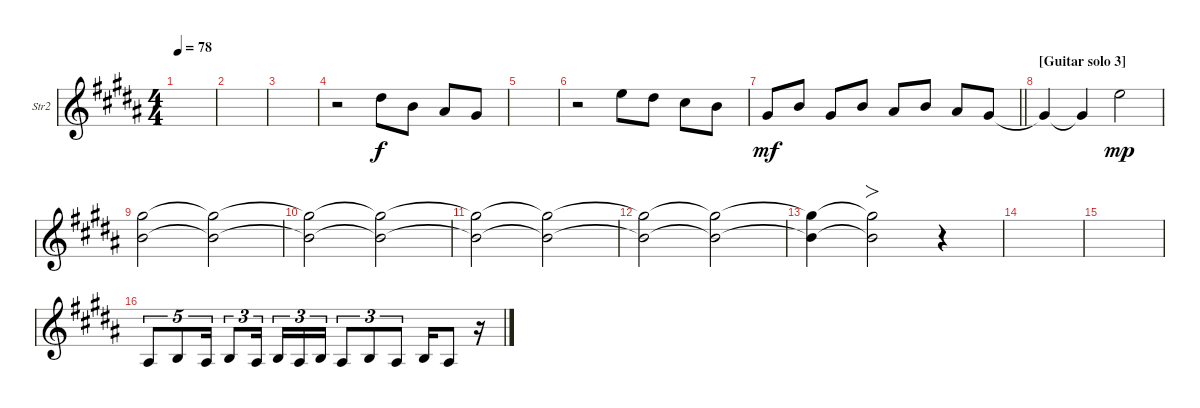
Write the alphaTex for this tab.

\bracketExtendMode groupsimilarinstruments
\firstSystemTrackNameOrientation horizontal
\otherSystemsTrackNameOrientation horizontal
\track ("Strings2" "Str2") {instrument electricguitarclean}
\staff {score}
\tuning (E4 B3 G3 D3 A2 E2)
\displaytranspose 0
\ts (4 4)
\tempo 78
\clef g2
\scale
0.333333
\ks g#minor
|
\scale
0.333333 |
\scale
0.333333 |
\scale
0.333333 r.2 11.1.8{dy f} 7.1.8 6.1.8 9.2.8 |
\scale
0.333333 |
\scale
0.333333 r.2 12.1.8 11.1.8 9.1.8 7.1.8 |
\scale
0.333333
\barLineRight lightlight
9.2.8{dy mf} 7.1.8 9.2.8 7.1.8 6.1.8 7.1.8 6.1.8 4.1.8 |
\section ("" "[Guitar solo 3] ")
\scale
0.333333 4.1{t}.4 4.1{t}.4 12.1.2{dy mp} |
\scale
0.333333 (16.1 12.2).2 (16.1{t} 12.2{t}).2 |
\scale
0.333333 (16.1{t} 12.2{t}).2 (16.1{t} 12.2{t}).2 |
\scale
0.333333 (16.1{t} 12.2{t}).2 (16.1{t} 12.2{t}).2 |
\scale
0.333333 (16.1{t} 12.2{t}).2 (16.1{t} 12.2{t}).2 |
\scale
0.333333 (16.1{t} 12.2{t}).4 (16.1{t} 12.2{t}).2{fo} r.4 |
\scale
0.333333 |
\scale
0.333333 |
\scale
0.333333 3.3.8{tu (5 4)} 0.2.8{tu (5 4)} 3.3.16{tu (5 4)} 0.2.8{tu (3 2)} 3.3.16{tu (3 2)} 0.2.16{tu (3 2)} 3.3.16{tu (3 2)} 0.2.16{tu (3 2)} 3.3.8{tu (3 2)} 0.2.8{tu (3 2)} 3.3.8{tu (3 2)} 0.2.16 3.3.8 r.16
